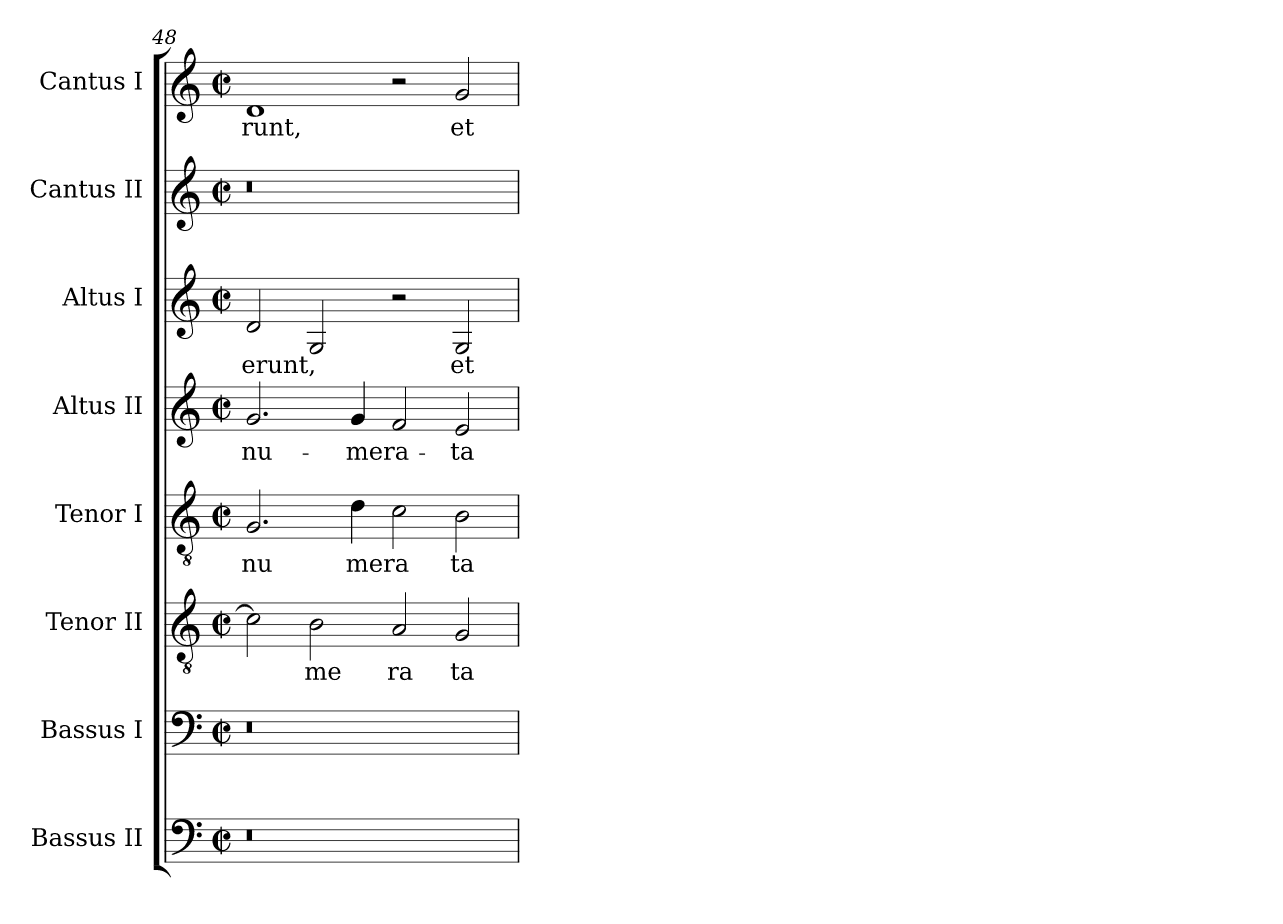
**kern	**kern	**kern	**text	**kern	**text	**kern	**text	**kern	**text	**kern	**kern	**text
*part8	*part7	*part6	*part6	*part5	*part5	*part4	*part4	*part3	*part3	*part2	*part1	*part1
*staff8	*staff7	*staff6	*staff6	*staff5	*staff5	*staff4	*staff4	*staff3	*staff3	*staff2	*staff1	*staff1
*I"Bassus II	*I"Bassus I	*I"Tenor II	*	*I"Tenor I	*	*I"Altus II	*	*I"Altus I	*	*I"Cantus II	*I"Cantus I	*
*I'B II	*I'B I	*I'T II	*	*I'T I	*	*I'A II	*	*I'A I	*	*I'C II	*I'C I	*
*clefF4	*clefF4	*clefGv2	*	*clefGv2	*	*clefG2	*	*clefG2	*	*clefG2	*clefG2	*
*	*	*	*	*	*	*	*	*k[]	*	*	*	*
*	*	*	*	*	*	*	*	*C:	*	*	*	*
*M2/2	*M2/2	*M2/2	*	*M2/2	*	*M2/2	*	*M2/2	*	*M2/2	*M2/2	*
*met(c|)	*met(c|)	*met(c|)	*	*met(c|)	*	*met(c|)	*	*met(c|)	*	*met(c|)	*met(c|)	*
=48	=48	=48	=48	=48	=48	=48	=48	=48	=48	=48	=48	=48
!	!	!	!	!	!LO:LY:b:cj	!	!LO:LY:b:cj	!	!LO:LY:b	!	!	!LO:LY:b:cj
0r	0r	2c\]	.	2.G/	nu	2.g/	-nu-	2d/	erunt,	0r	1d	runt,
!	!	!	!LO:LY:b:cj	!	!	!	!	!	!	!	!	!
.	.	2B\	me	.	.	.	.	2G/	.	.	.	.
!	!	!	!	!	!LO:LY:b:cj	!	!LO:LY:b:cj	!	!	!	!	!
.	.	.	.	4d\	mera	4g/	-mera-	.	.	.	.	.
!	!	!	!LO:LY:b:cj	!	!	!	!	!	!	!	!	!
.	.	2A/	ra	2c\	.	2f/	.	2r	.	.	2r	.
!	!	!	!LO:LY:b:cj	!	!LO:LY:b:cj	!	!LO:LY:b:cj	!	!LO:LY:b:cj	!	!	!LO:LY:b:cj
.	.	2G/	ta	2B\	ta	2e/	-ta	2G/	et	.	2g/	et
=	=	=	=	=	=	=	=	=	=	=	=	=
*-	*-	*-	*-	*-	*-	*-	*-	*-	*-	*-	*-	*-
